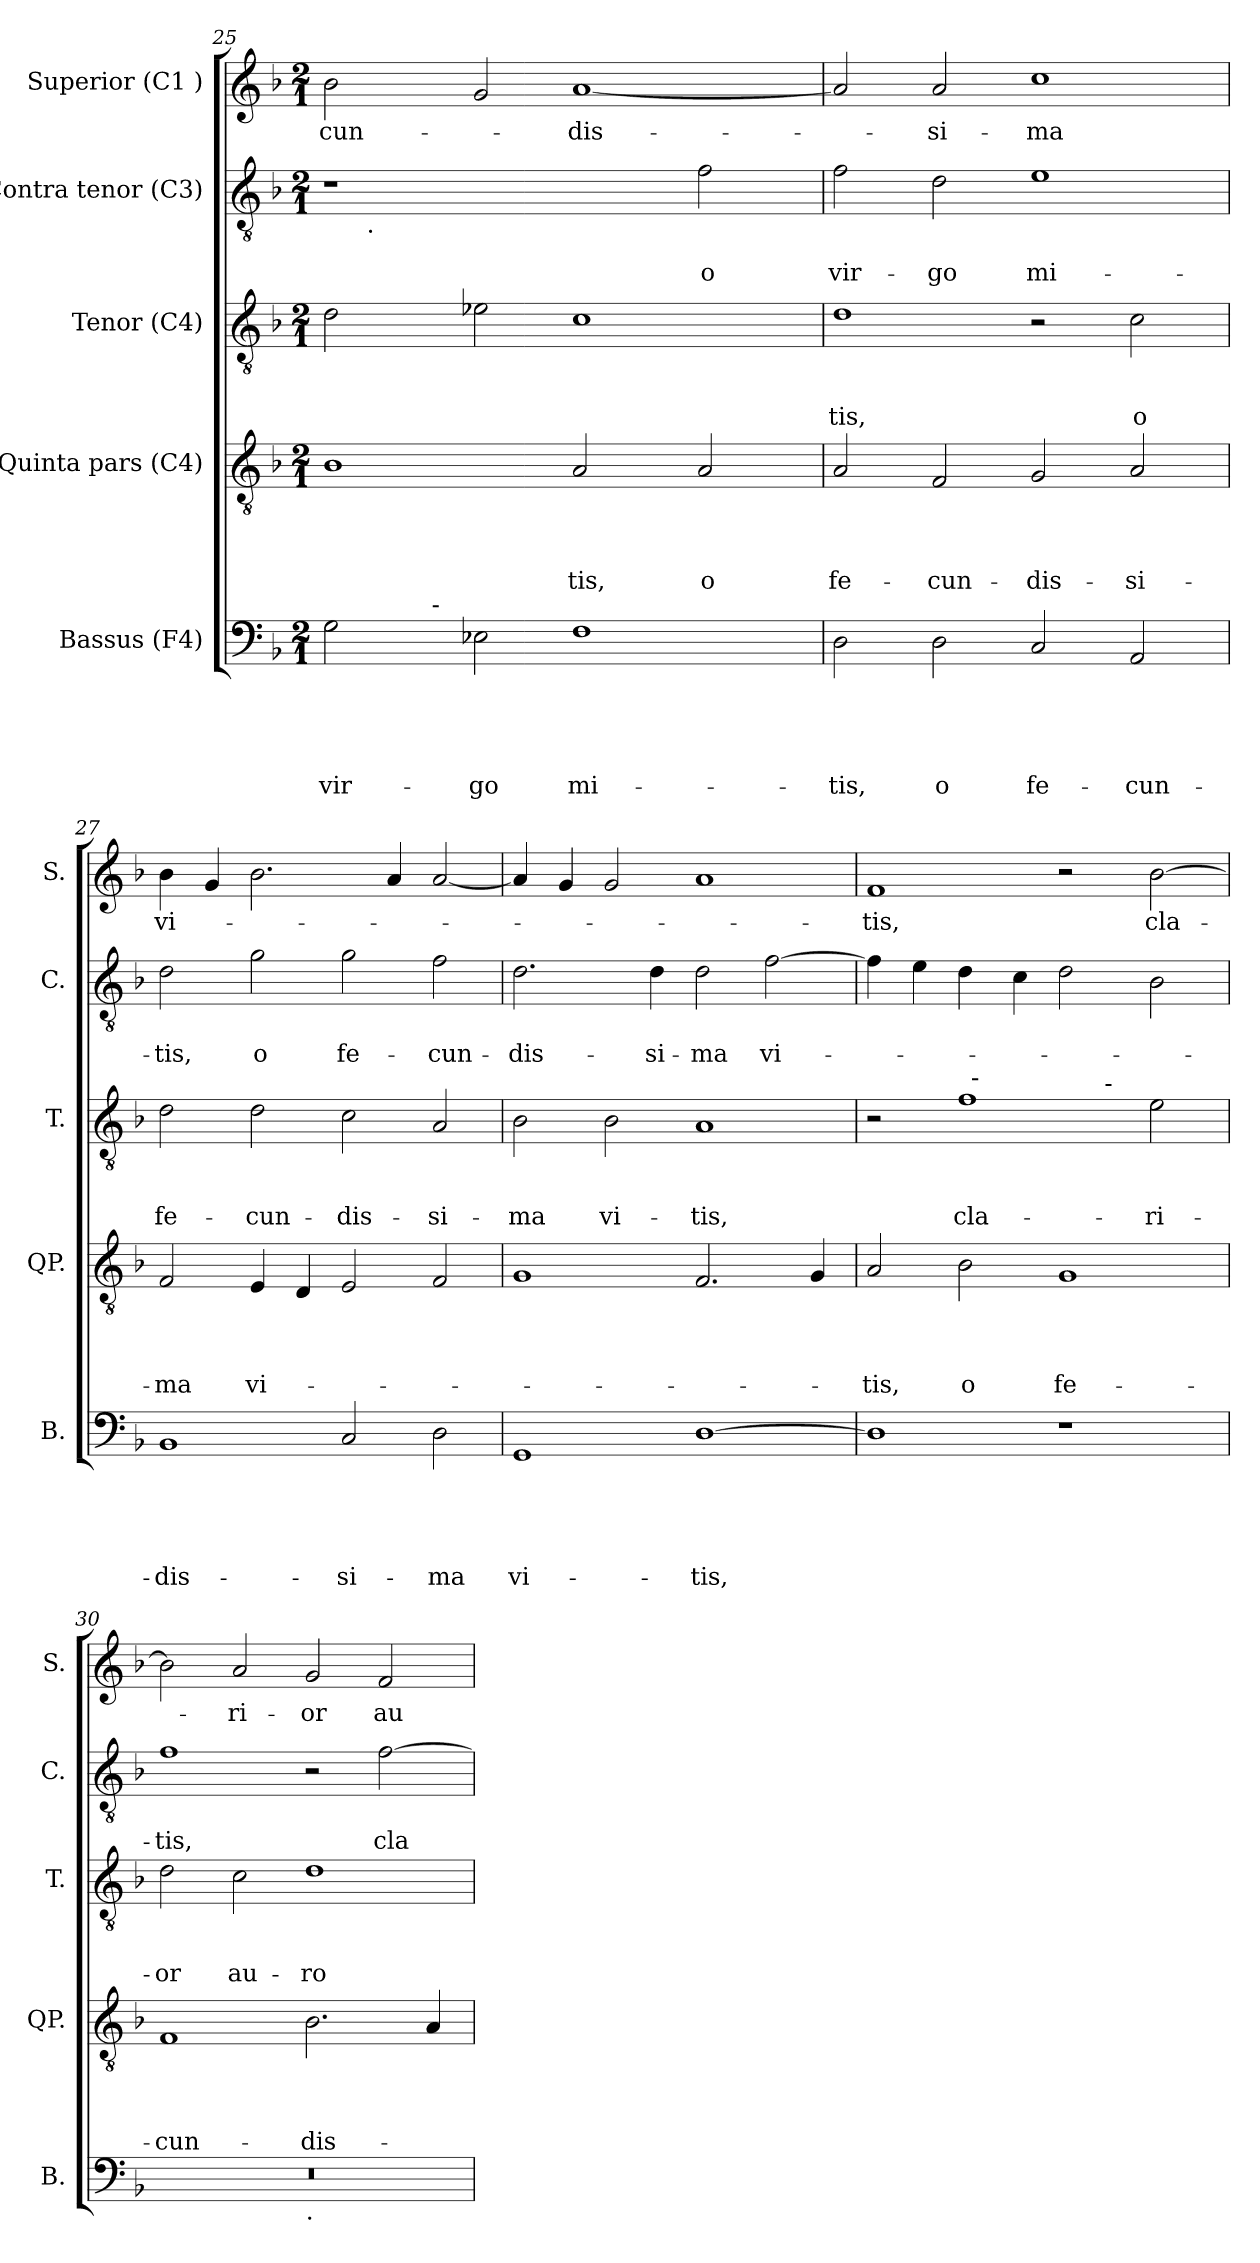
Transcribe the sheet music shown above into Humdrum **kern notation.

**kern	**text	**text	**text	**text	**text	**kern	**text	**text	**text	**text	**kern	**text	**text	**text	**kern	**text	**text	**kern	**text
*part5	*part5	*part5	*part5	*part5	*part5	*part4	*part4	*part4	*part4	*part4	*part3	*part3	*part3	*part3	*part2	*part2	*part2	*part1	*part1
*staff5	*staff5	*staff5	*staff5	*staff5	*staff5	*staff4	*staff4	*staff4	*staff4	*staff4	*staff3	*staff3	*staff3	*staff3	*staff2	*staff2	*staff2	*staff1	*staff1
*I"Bassus (F4)	*	*	*	*	*	*I"Quinta pars (C4)	*	*	*	*	*I"Tenor (C4)	*	*	*	*I"Contra tenor (C3)	*	*	*I"Superior (C1 )	*
*I'B.	*	*	*	*	*	*I'QP.	*	*	*	*	*I'T.	*	*	*	*I'C.	*	*	*I'S.	*
!!LO:PB:g=z
*clefF4	*	*	*	*	*	*clefGv2	*	*	*	*	*clefGv2	*	*	*	*clefGv2	*	*	*clefG2	*
*k[b-]	*	*	*	*	*	*k[b-]	*	*	*	*	*k[b-]	*	*	*	*k[b-]	*	*	*k[b-]	*
*F:	*	*	*	*	*	*F:	*	*	*	*	*F:	*	*	*	*F:	*	*	*F:	*
*M2/1	*	*	*	*	*	*M2/1	*	*	*	*	*M2/1	*	*	*	*M2/1	*	*	*M2/1	*
=25	=25	=25	=25	=25	=25	=25	=25	=25	=25	=25	=25	=25	=25	=25	=25	=25	=25	=25	=25
!	!	!	!	!	!LO:LY:b	!	!	!	!	!	!	!	!	!	!	!	!	!	!LO:LY:b
*^	*	*	*	*	*	*	*	*	*	*	*	*	*	*	*^	*	*	*	*
2G\	4.ryy	.	.	.	.	vir-	1B-	.	.	.	.	2d\	.	.	.	1r	8ryy	.	.	2b-\	-cun-
!	!	!	!	!	!	!	!	!	!	!	!	!	!	!	!	!	!LO:TX:b:t=.	!	!	!	!
.	.	.	.	.	.	.	.	.	.	.	.	.	.	.	.	.	1...ryy	.	.	.	.
!	!LO:TX:a:t=-	!	!	!	!	!	!	!	!	!	!	!	!	!	!	!	!	!	!	!	!
.	1ryy	.	.	.	.	.	.	.	.	.	.	.	.	.	.	.	.	.	.	.	.
!	!	!	!	!	!	!LO:LY:b	!	!	!	!	!	!	!	!	!	!	!	!	!	!	!
2E-X\	.	.	.	.	.	-go	.	.	.	.	.	2e-\	.	.	.	.	.	.	.	2g/	.
!	!	!	!	!	!	!LO:LY:b	!	!	!	!	!LO:LY:b	!	!	!	!	!	!	!	!	!	!LO:LY:b
1F	.	.	.	.	.	mi-	2A/	.	.	.	-tis,	1c	.	.	.	2ryy	.	.	.	[<1a	-dis-
.	2ryy	.	.	.	.	.	.	.	.	.	.	.	.	.	.	.	.	.	.	.	.
!	!	!	!	!	!	!	!	!	!	!	!LO:LY:b	!	!	!	!	!	!	!	!LO:LY:b	!	!
.	.	.	.	.	.	.	2A/	.	.	.	o	.	.	.	.	2f\	.	.	o	.	.
.	8ryy	.	.	.	.	.	.	.	.	.	.	.	.	.	.	.	.	.	.	.	.
=26	=26	=26	=26	=26	=26	=26	=26	=26	=26	=26	=26	=26	=26	=26	=26	=26	=26	=26	=26	=26	=26
!	!	!	!	!	!	!LO:LY:b	!	!	!	!	!LO:LY:b	!	!	!	!LO:LY:b	!	!	!	!LO:LY:b	!	!
*v	*v	*	*	*	*	*	*	*	*	*	*	*	*	*	*	*v	*v	*	*	*	*
2D\	.	.	.	.	-tis,	2A/	.	.	.	fe-	1d	.	.	-tis,	2f\	.	vir-	2a/]	.
!	!	!	!	!	!LO:LY:b	!	!	!	!	!LO:LY:b	!	!	!	!	!	!	!LO:LY:b	!	!LO:LY:b
2D\	.	.	.	.	o	2F/	.	.	.	-cun-	.	.	.	.	2d\	.	-go	2a/	-si-
!	!	!	!	!	!LO:LY:b	!	!	!	!	!LO:LY:b	!	!	!	!	!	!	!LO:LY:b	!	!LO:LY:b
2C/	.	.	.	.	fe-	2G/	.	.	.	-dis-	2r	.	.	.	1e	.	mi-	1cc	-ma
!	!	!	!	!	!LO:LY:b	!	!	!	!	!LO:LY:b	!	!	!	!LO:LY:b	!	!	!	!	!
2AA/	.	.	.	.	-cun-	2A/	.	.	.	-si-	2c\	.	.	o	.	.	.	.	.
=27	=27	=27	=27	=27	=27	=27	=27	=27	=27	=27	=27	=27	=27	=27	=27	=27	=27	=27	=27
!	!	!	!	!	!LO:LY:b	!	!	!	!	!LO:LY:b	!	!	!	!LO:LY:b	!	!	!LO:LY:b	!	!LO:LY:b
1BB-	.	.	.	.	-dis-	2F/	.	.	.	-ma	2d\	.	.	fe-	2d\	.	-tis,	4b-\	vi-
.	.	.	.	.	.	.	.	.	.	.	.	.	.	.	.	.	.	4g/	.
!	!	!	!	!	!	!	!	!	!	!LO:LY:b	!	!	!	!LO:LY:b	!	!	!LO:LY:b	!	!
.	.	.	.	.	.	4E/	.	.	.	vi-	2d\	.	.	-cun-	2g\	.	o	2.b-\	.
.	.	.	.	.	.	4D/	.	.	.	.	.	.	.	.	.	.	.	.	.
!	!	!	!	!	!LO:LY:b	!	!	!	!	!	!	!	!	!LO:LY:b	!	!	!LO:LY:b	!	!
2C/	.	.	.	.	-si-	2E/	.	.	.	.	2c\	.	.	-dis-	2g\	.	fe-	.	.
.	.	.	.	.	.	.	.	.	.	.	.	.	.	.	.	.	.	4a/	.
!	!	!	!	!	!LO:LY:b	!	!	!	!	!	!	!	!	!LO:LY:b	!	!	!LO:LY:b	!	!
2D\	.	.	.	.	-ma	2F/	.	.	.	.	2A/	.	.	-si-	2f\	.	-cun-	[<2a/	.
=28	=28	=28	=28	=28	=28	=28	=28	=28	=28	=28	=28	=28	=28	=28	=28	=28	=28	=28	=28
!	!	!	!	!	!LO:LY:b	!	!	!	!	!	!	!	!	!LO:LY:b	!	!	!LO:LY:b	!	!
1GG	.	.	.	.	vi-	1G	.	.	.	.	2B-\	.	.	-ma	2.d\	.	-dis-	4a/]	.
.	.	.	.	.	.	.	.	.	.	.	.	.	.	.	.	.	.	4g/	.
!	!	!	!	!	!	!	!	!	!	!	!	!	!	!LO:LY:b	!	!	!	!	!
.	.	.	.	.	.	.	.	.	.	.	2B-\	.	.	vi-	.	.	.	2g/	.
!	!	!	!	!	!	!	!	!	!	!	!	!	!	!	!	!	!LO:LY:b	!	!
.	.	.	.	.	.	.	.	.	.	.	.	.	.	.	4d\	.	-si-	.	.
!	!	!	!	!	!LO:LY:b	!	!	!	!	!	!	!	!	!LO:LY:b	!	!	!LO:LY:b	!	!
[<1D	.	.	.	.	-tis,	2.F/	.	.	.	.	1A	.	.	-tis,	2d\	.	-ma	1a	.
!	!	!	!	!	!	!	!	!	!	!	!	!	!	!	!	!	!LO:LY:b	!	!
.	.	.	.	.	.	.	.	.	.	.	.	.	.	.	[<2f\	.	vi-	.	.
.	.	.	.	.	.	4G/	.	.	.	.	.	.	.	.	.	.	.	.	.
!!LO:LB:g=z
=29	=29	=29	=29	=29	=29	=29	=29	=29	=29	=29	=29	=29	=29	=29	=29	=29	=29	=29	=29
!	!	!	!	!	!	!	!	!	!	!LO:LY:b	!	!	!	!	!	!	!	!	!LO:LY:b
*	*	*	*	*	*	*	*	*	*	*	*^	*	*	*	*	*	*	*	*
*	*	*	*	*	*	*	*	*	*	*	*	*^	*	*	*	*	*	*	*	*
1D]	.	.	.	.	.	2A/	.	.	.	-tis,	2r	2ryy	1ryy	.	.	.	4f\]	.	.	1f	-tis,
.	.	.	.	.	.	.	.	.	.	.	.	.	.	.	.	.	4e\	.	.	.	.
!	!	!	!	!	!	!	!	!	!	!LO:LY:b	!	!	!	!	!	!LO:LY:b	!	!	!	!	!
.	.	.	.	.	.	2B-\	.	.	.	o	1f	32ryy	.	.	.	cla-	4d\	.	.	.	.
!	!	!	!	!	!	!	!	!	!	!	!	!LO:TX:a:t=-	!	!	!	!	!	!	!	!	!
.	.	.	.	.	.	.	.	.	.	.	.	1ryy	.	.	.	.	.	.	.	.	.
.	.	.	.	.	.	.	.	.	.	.	.	.	.	.	.	.	4c\	.	.	.	.
!	!	!	!	!	!	!	!	!	!	!LO:LY:b	!	!	!	!	!	!	!	!	!	!	!
1r	.	.	.	.	.	1G	.	.	.	fe-	.	.	4ryy	.	.	.	2d\	.	.	2r	.
!	!	!	!	!	!	!	!	!	!	!	!	!	!LO:TX:a:t=-	!	!	!	!	!	!	!	!
.	.	.	.	.	.	.	.	.	.	.	.	.	2.ryy	.	.	.	.	.	.	.	.
!	!	!	!	!	!	!	!	!	!	!	!	!	!	!	!	!LO:LY:b	!	!	!	!	!LO:LY:b
.	.	.	.	.	.	.	.	.	.	.	2e\	.	.	.	.	-ri-	2B-\	.	.	[>2b-\	cla-
.	.	.	.	.	.	.	.	.	.	.	.	4...ryy	.	.	.	.	.	.	.	.	.
=30	=30	=30	=30	=30	=30	=30	=30	=30	=30	=30	=30	=30	=30	=30	=30	=30	=30	=30	=30	=30	=30
!	!	!	!	!	!	!	!	!	!	!LO:LY:b	!	!	!	!	!	!LO:LY:b	!	!	!LO:LY:b	!	!
*^	*	*	*	*	*	*	*	*	*	*	*v	*v	*v	*	*	*	*	*	*	*	*
0r	1ryy	.	.	.	.	.	1F	.	.	.	-cun-	2d\	.	.	-or	1f	.	-tis,	2b-\]	.
!	!	!	!	!	!	!	!	!	!	!	!	!	!	!	!LO:LY:b	!	!	!	!	!LO:LY:b
.	.	.	.	.	.	.	.	.	.	.	.	2c\	.	.	au-	.	.	.	2a/	-ri-
!	!LO:TX:b:t=.	!	!	!	!	!	!	!	!	!	!	!	!	!	!	!	!	!	!	!
!	!	!	!	!	!	!	!	!	!	!	!LO:LY:b	!	!	!	!LO:LY:b	!	!	!	!	!LO:LY:b
.	1ryy	.	.	.	.	.	2.B-\	.	.	.	-dis-	1d	.	.	-ro-	2r	.	.	2g/	-or
!	!	!	!	!	!	!	!	!	!	!	!	!	!	!	!	!	!	!LO:LY:b	!	!LO:LY:b
.	.	.	.	.	.	.	.	.	.	.	.	.	.	.	.	[>2f\	.	cla-	2f/	au-
.	.	.	.	.	.	.	4A/	.	.	.	.	.	.	.	.	.	.	.	.	.
*v	*v	*	*	*	*	*	*	*	*	*	*	*	*	*	*	*	*	*	*	*
=	=	=	=	=	=	=	=	=	=	=	=	=	=	=	=	=	=	=	=
*-	*-	*-	*-	*-	*-	*-	*-	*-	*-	*-	*-	*-	*-	*-	*-	*-	*-	*-	*-
